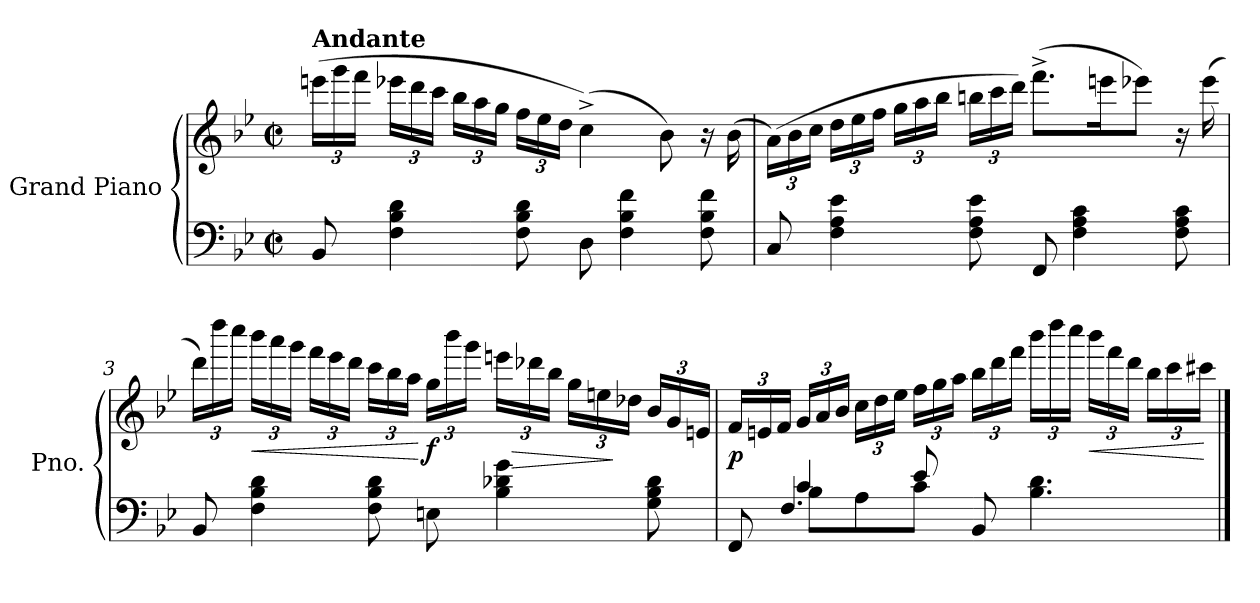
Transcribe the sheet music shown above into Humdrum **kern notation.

**kern	**kern	**dynam
*part1	*part1	*part1
*staff2	*staff1	*staff1/2
*I"Grand Piano	*	*
*I'Pno.	*	*
*clefF4	*clefG2	*
*k[b-e-]	*k[b-e-]	*
*M2/2	*M2/2	*
*met(c|)	*met(c|)	*
*	*Xbrackettup	*
=1	=1	=1
!	!LO:TX:a:B:t=Andante	!
8BB-/	(>24eeen\LL	.
.	24ggg\	.
.	24fff\JJ	.
4F\ 4B-\ 4d\	24eee-X\LL	.
.	24ddd\	.
.	24ccc\JJ	.
.	24bb-\LL	.
.	24aa\	.
.	24gg\JJ	.
8F\ 8B-\ 8d\	24ff\LL	.
.	24ee-\	.
.	24dd\JJ	.
8D\	(>4cc^\)	.
4F\ 4B-\ 4f\	.	.
.	8b-\)	.
8F\ 8B-\ 8f\	16r	.
.	(>16b-\	.
=2	=2	=2
8C/	(>24a\LL)	.
.	24b-\	.
.	24cc\JJ	.
4F\ 4A\ 4e-\	24dd\LL	.
.	24ee-\	.
.	24ff\JJ	.
.	24gg\LL	.
.	24aa\	.
.	24bb-\JJ	.
8F\ 8A\ 8e-\	24bbn\LL	.
.	24ccc\	.
.	24ddd\JJ)	.
8FF/	(>8.fff^\L	.
4F\ 4A\ 4c\	.	.
.	16eeen\K	.
.	8eee-X\J)	.
8F\ 8A\ 8c\	16r	.
.	(>16eee-\	.
=3	=3	=3
8BB-/	24ddd\LL)	.
.	24dddd\	.
.	24cccc\JJ	.
!	!	!LO:HP:b
4F\ 4B-\ 4d\	24bbb-\LL	<
.	24aaa\	.
.	24ggg\JJ	.
.	24fff\LL	.
.	24eee-\	.
.	24ddd\JJ	.
8F\ 8B-\ 8d\	24ccc\LL	.
.	24bb-\	.
.	24aa\JJ	.
!	!	!LO:DY:n=1:b
8En\	24gg\LL	[ f
.	24bbb-\	.
.	24ggg\JJ	.
4B-\ 4d-X\ 4g\	24eeen\LL	.
!	!	!LO:HP:b
.	24ddd-X\	>
.	24bb-\JJ	.
.	24gg\LL	.
.	24een\	.
.	24dd-X\JJ	]
8G\ 8B-\ 8d-\	24b-/LL	.
.	24g/	.
.	24en/JJ	.
=4	=4	=4
*^	*	*
*	*^	*	*
!	!	!	!	!LO:DY:b
8FF/	8ryy	8ryy	24f/LL	p
.	.	.	24en/	.
.	.	.	24f/JJ	.
4c/	8B-\L	4.F/	24g/LL	.
.	.	.	24a/	.
.	.	.	24b-/JJ	.
.	8A\	.	24cc\LL	.
.	.	.	24dd\	.
.	.	.	24ee-\JJ	.
8e-/	8c\J	.	24ff\LL	.
.	.	.	24gg\	.
.	.	.	24aa\JJ	.
8BB-/	2ryy	2ryy	24bb-\LL	.
.	.	.	24ddd\	.
.	.	.	24fff\JJ	.
4.B-\ 4.d\	.	.	24bbb-\LL	.
.	.	.	24dddd\	.
.	.	.	24cccc\JJ	.
!	!	!	!	!LO:HP:b
.	.	.	24bbb-\LL	<
.	.	.	24fff\	.
.	.	.	24ddd\JJ	.
.	.	.	24bb-\LL	.
.	.	.	24ccc\	.
.	.	.	24ccc#X\JJ	.
*v	*v	*v	*	*
.	.	[
==	==	==
*-	*-	*-
